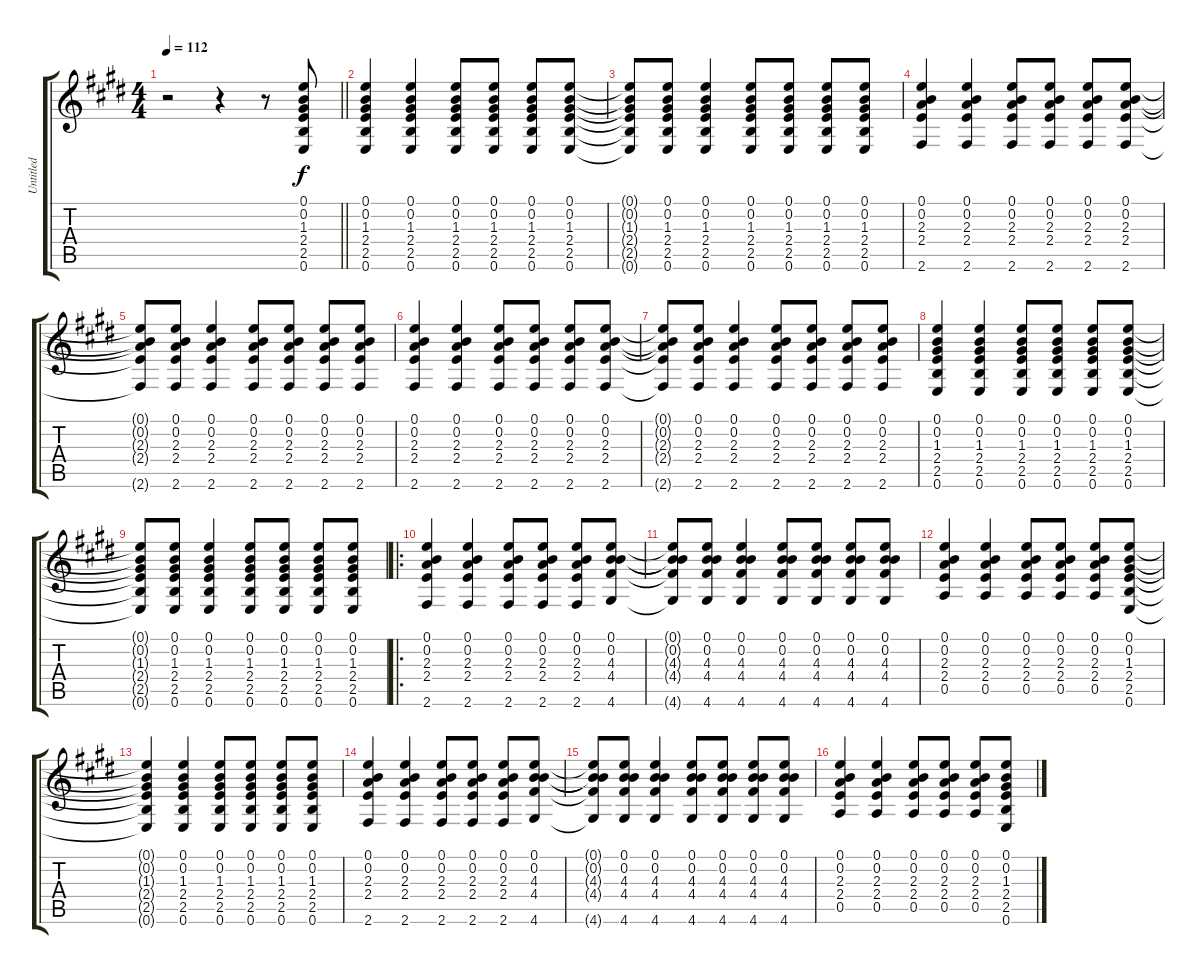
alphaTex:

\track ("Untitled" "Untitled") {instrument acousticguitarsteel}
\staff {score tabs}
\tuning (E4 B3 G3 D3 A2 E2) {hide}
\ts (4 4)
\tempo 112
\clef g2
\barLineRight lightlight
\ks e
r.2{dy f instrument acousticguitarsteel} r.4 r.8 (0.1 0.2 1.3 2.4 2.5 0.6).8 |
\ks c#minor
(0.1 0.2 1.3 2.4 2.5 0.6).4 (0.1 0.2 1.3 2.4 2.5 0.6).4 (0.1 0.2 1.3 2.4 2.5 0.6).8 (0.1 0.2 1.3 2.4 2.5 0.6).8 (0.1 0.2 1.3 2.4 2.5 0.6).8 (0.1 0.2 1.3 2.4 2.5 0.6).8 |
(0.1{t} 0.2{t} 1.3{t} 2.4{t} 2.5{t} 0.6{t}).8 (0.1 0.2 1.3 2.4 2.5 0.6).8 (0.1 0.2 1.3 2.4 2.5 0.6).4 (0.1 0.2 1.3 2.4 2.5 0.6).8 (0.1 0.2 1.3 2.4 2.5 0.6).8 (0.1 0.2 1.3 2.4 2.5 0.6).8 (0.1 0.2 1.3 2.4 2.5 0.6).8 |
\ks e
(0.1 0.2 2.3 2.4 2.6).4 (0.1 0.2 2.3 2.4 2.6).4 (0.1 0.2 2.3 2.4 2.6).8 (0.1 0.2 2.3 2.4 2.6).8 (0.1 0.2 2.3 2.4 2.6).8 (0.1 0.2 2.3 2.4 2.6).8 |
\ks c#minor
(0.1{t} 0.2{t} 2.3{t} 2.4{t} 2.6{t}).8 (0.1 0.2 2.3 2.4 2.6).8 (0.1 0.2 2.3 2.4 2.6).4 (0.1 0.2 2.3 2.4 2.6).8 (0.1 0.2 2.3 2.4 2.6).8 (0.1 0.2 2.3 2.4 2.6).8 (0.1 0.2 2.3 2.4 2.6).8 |
(0.1 0.2 2.3 2.4 2.6).4 (0.1 0.2 2.3 2.4 2.6).4 (0.1 0.2 2.3 2.4 2.6).8 (0.1 0.2 2.3 2.4 2.6).8 (0.1 0.2 2.3 2.4 2.6).8 (0.1 0.2 2.3 2.4 2.6).8 |
\ks e
(0.1{t} 0.2{t} 2.3{t} 2.4{t} 2.6{t}).8 (0.1 0.2 2.3 2.4 2.6).8 (0.1 0.2 2.3 2.4 2.6).4 (0.1 0.2 2.3 2.4 2.6).8 (0.1 0.2 2.3 2.4 2.6).8 (0.1 0.2 2.3 2.4 2.6).8 (0.1 0.2 2.3 2.4 2.6).8 |
\ks c#minor
(0.1 0.2 1.3 2.4 2.5 0.6).4 (0.1 0.2 1.3 2.4 2.5 0.6).4 (0.1 0.2 1.3 2.4 2.5 0.6).8 (0.1 0.2 1.3 2.4 2.5 0.6).8 (0.1 0.2 1.3 2.4 2.5 0.6).8 (0.1 0.2 1.3 2.4 2.5 0.6).8 |
(0.1{t} 0.2{t} 1.3{t} 2.4{t} 2.5{t} 0.6{t}).8 (0.1 0.2 1.3 2.4 2.5 0.6).8 (0.1 0.2 1.3 2.4 2.5 0.6).4 (0.1 0.2 1.3 2.4 2.5 0.6).8 (0.1 0.2 1.3 2.4 2.5 0.6).8 (0.1 0.2 1.3 2.4 2.5 0.6).8 (0.1 0.2 1.3 2.4 2.5 0.6).8 |
\ro
\ks e
(0.1 0.2 2.3 2.4 2.6).4 (0.1 0.2 2.3 2.4 2.6).4 (0.1 0.2 2.3 2.4 2.6).8 (0.1 0.2 2.3 2.4 2.6).8 (0.1 0.2 2.3 2.4 2.6).8 (0.1 0.2 4.3 4.4 4.6).8 |
\ks c#minor
(0.1{t} 0.2{t} 4.3{t} 4.4{t} 4.6{t}).8 (0.1 0.2 4.3 4.4 4.6).8 (0.1 0.2 4.3 4.4 4.6).4 (0.1 0.2 4.3 4.4 4.6).8 (0.1 0.2 4.3 4.4 4.6).8 (0.1 0.2 4.3 4.4 4.6).8 (0.1 0.2 4.3 4.4 4.6).8 |
(0.1 0.2 2.3 2.4 0.5).4 (0.1 0.2 2.3 2.4 0.5).4 (0.1 0.2 2.3 2.4 0.5).8 (0.1 0.2 2.3 2.4 0.5).8 (0.1 0.2 2.3 2.4 0.5).8 (0.1 0.2 1.3 2.4 2.5 0.6).8 |
\ks e
(0.1{t} 0.2{t} 1.3{t} 2.4{t} 2.5{t} 0.6{t}).4 (0.1 0.2 1.3 2.4 2.5 0.6).4 (0.1 0.2 1.3 2.4 2.5 0.6).8 (0.1 0.2 1.3 2.4 2.5 0.6).8 (0.1 0.2 1.3 2.4 2.5 0.6).8 (0.1 0.2 1.3 2.4 2.5 0.6).8 |
\ks c#minor
(0.1 0.2 2.3 2.4 2.6).4 (0.1 0.2 2.3 2.4 2.6).4 (0.1 0.2 2.3 2.4 2.6).8 (0.1 0.2 2.3 2.4 2.6).8 (0.1 0.2 2.3 2.4 2.6).8 (0.1 0.2 4.3 4.4 4.6).8 |
(0.1{t} 0.2{t} 4.3{t} 4.4{t} 4.6{t}).8 (0.1 0.2 4.3 4.4 4.6).8 (0.1 0.2 4.3 4.4 4.6).4 (0.1 0.2 4.3 4.4 4.6).8 (0.1 0.2 4.3 4.4 4.6).8 (0.1 0.2 4.3 4.4 4.6).8 (0.1 0.2 4.3 4.4 4.6).8 |
\ks e
(0.1 0.2 2.3 2.4 0.5).4 (0.1 0.2 2.3 2.4 0.5).4 (0.1 0.2 2.3 2.4 0.5).8 (0.1 0.2 2.3 2.4 0.5).8 (0.1 0.2 2.3 2.4 0.5).8 (0.1 0.2 1.3 2.4 2.5 0.6).8
